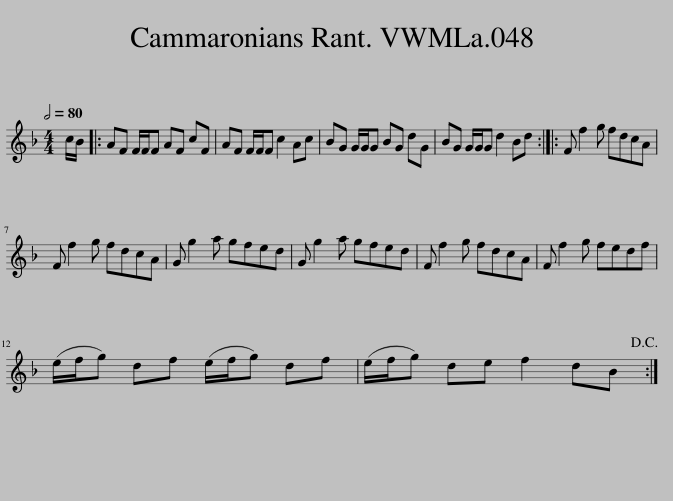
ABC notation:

X:1
L:1/8
Q:1/2=80
M:4/4
I:linebreak $
K:F
V:1 treble
V:1
 c/B/ |: AF F/F/F AF cF | AF F/F/F c2 Ac | BG G/G/G BG dG | BG G/G/G d2 Bd :: %5
 F f2 g fdcA |$ F f2 g fdcA | G g2 a gfed | G g2 a gfed | F f2 g fdcA | %10
 F f2 g fedf |$ (e/f/g) df (e/f/g) df | (e/f/g) de f2 dB!D.C.! :| %13
